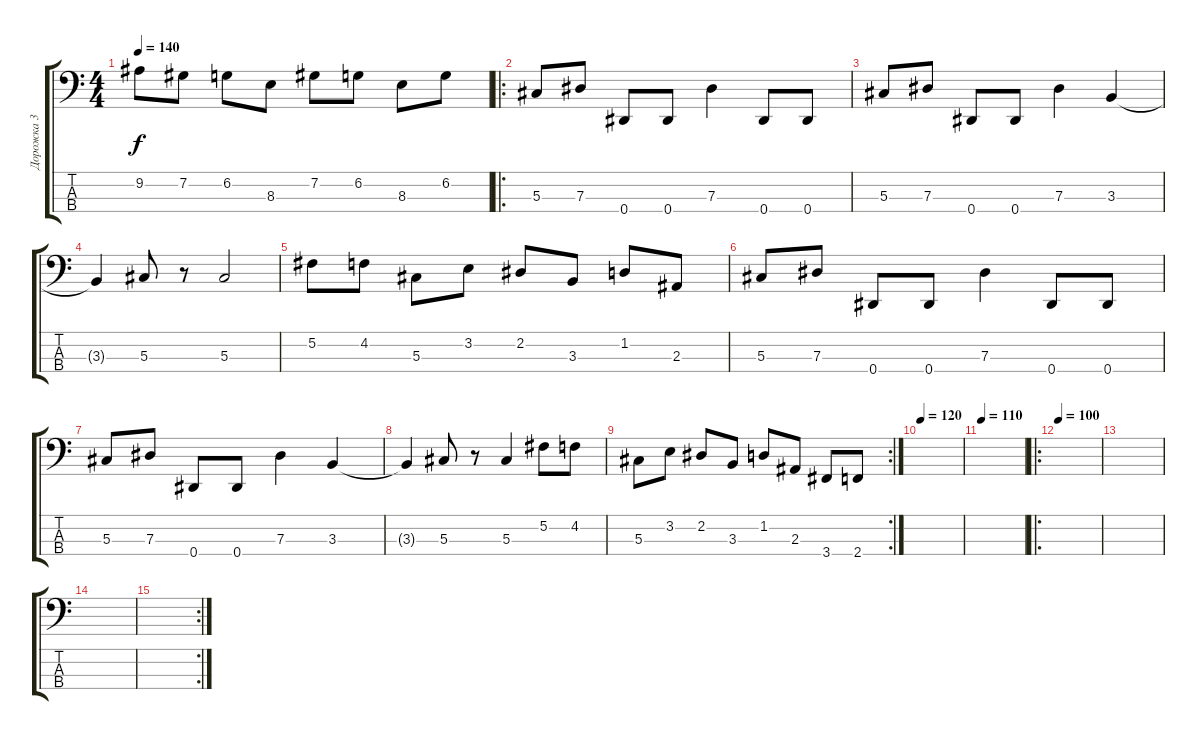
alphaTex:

\track ("Дорожка 3" "Дорожка 3") {instrument electricbassfinger}
\staff {score tabs}
\tuning (Gb2 Db2 Ab1 Eb1) {hide}
\ts (4 4)
\tempo 140
\clef f4
\ks c
9.2{t}.8{dy f} 7.2.8 6.2.8 8.3.8 7.2.8 6.2.8 8.3.8 6.2.8 |
\ro
5.3.8 7.3.8 0.4.8 0.4.8 7.3.4 0.4.8 0.4.8 |
5.3.8 7.3.8 0.4.8 0.4.8 7.3.4 3.3.4 |
3.3{t}.4 5.3.8 r.8 5.3.2 |
5.2.8 4.2.8 5.3.8 3.2.8 2.2.8 3.3.8 1.2.8 2.3.8 |
5.3.8 7.3.8 0.4.8 0.4.8 7.3.4 0.4.8 0.4.8 |
5.3.8 7.3.8 0.4.8 0.4.8 7.3.4 3.3.4 |
3.3{t}.4 5.3.8 r.8 5.3.4 5.2.8 4.2.8 |
\rc 2
5.3.8 3.2.8 2.2.8 3.3.8 1.2.8 2.3.8 3.4.8 2.4.8 |
\tempo 120
|
\tempo 110
|
\ro
\tempo 100
|
|
|
\rc 2
